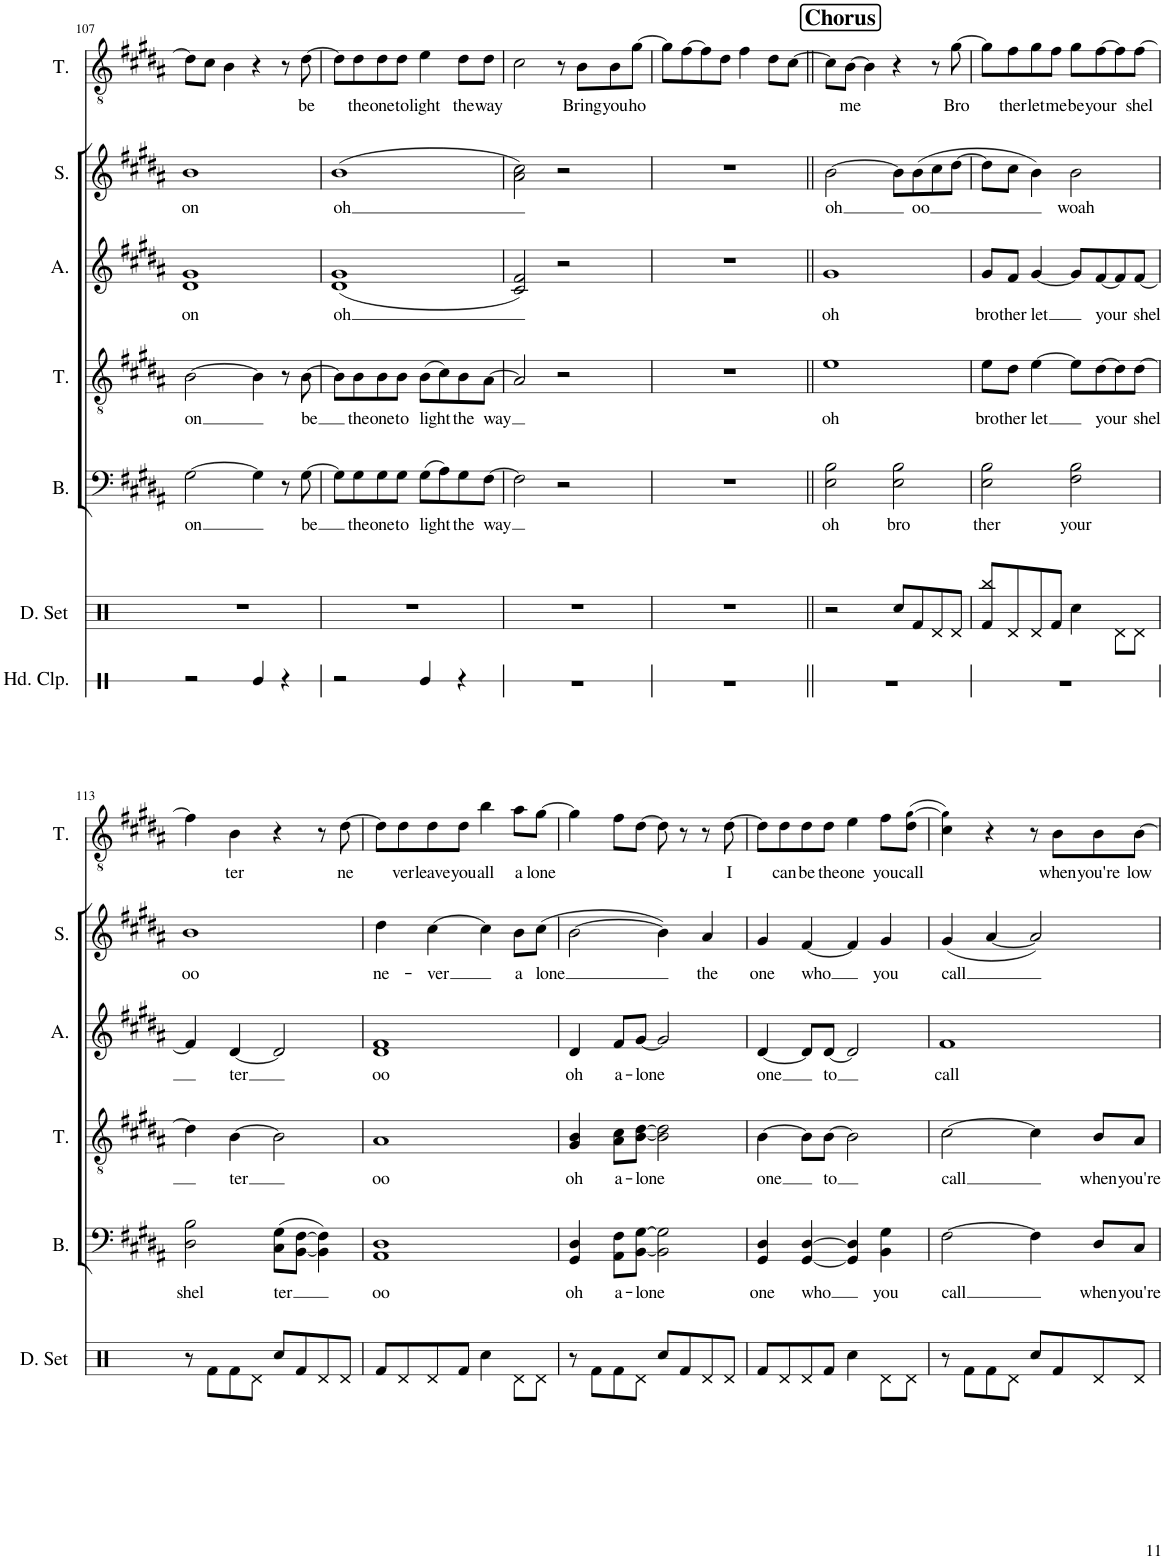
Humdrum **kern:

**kern	**text	**kern	**text	**kern	**text	**kern	**text	**kern	**text
*part5	*part5	*part4	*part4	*part3	*part3	*part2	*part2	*part1	*part1
*staff5	*staff5	*staff4	*staff4	*staff3	*staff3	*staff2	*staff2	*staff1	*staff1
*I"Bass	*	*I"Tenor	*	*I"Alto	*	*I"Soprano	*	*I"Solo	*
*I'B.	*	*I'T.	*	*I'A.	*	*I'S.	*	*	*
!!LO:PB:g=z
*clefF4	*	*clefGv2	*	*clefG2	*	*clefG2	*	*clefGv2	*
*k[f#c#g#d#a#]	*	*k[f#c#g#d#a#]	*	*k[f#c#g#d#a#]	*	*k[f#c#g#d#a#]	*	*k[f#c#g#d#a#]	*
*M2/2	*	*M2/2	*	*M2/2	*	*M2/2	*	*M2/2	*
=107	=107	=107	=107	=107	=107	=107	=107	=107	=107
!	!LO:LY:b	!	!LO:LY:b	!	!LO:LY:b	!	!LO:LY:b	!	!
[2G#\	on	[2B\	on	1d# 1g#	on	1b	on	8d#\L]	.
.	.	.	.	.	.	.	.	8c#\J	.
.	.	.	.	.	.	.	.	4B\	.
4G#\]	.	4B\]	.	.	.	.	.	4r	.
8r	.	8r	.	.	.	.	.	8r	.
!	!LO:LY:b	!	!LO:LY:b	!	!	!	!	!	!LO:LY:b
[8G#\	be	[8B\	be	.	.	.	.	[8d#\	be
=108	=108	=108	=108	=108	=108	=108	=108	=108	=108
!	!	!	!	!	!LO:LY:b	!	!LO:LY:b	!	!
8G#\L]	.	8B\L]	.	(1d# 1g#	oh	(1b	oh	8d#\L]	.
!	!LO:LY:b	!	!LO:LY:b	!	!	!	!	!	!LO:LY:b
8G#\	the	8B\	the	.	.	.	.	8d#\	the
!	!LO:LY:b	!	!LO:LY:b	!	!	!	!	!	!LO:LY:b
8G#\	one	8B\	one	.	.	.	.	8d#\	one
!	!LO:LY:b	!	!LO:LY:b	!	!	!	!	!	!LO:LY:b
8G#\J	to	8B\J	to	.	.	.	.	8d#\J	to
!	!LO:LY:b	!	!LO:LY:b	!	!	!	!	!	!LO:LY:b
(8G#\L	light	(8B\L	light	.	.	.	.	4e\	light
8A#\)	.	8c#\)	.	.	.	.	.	.	.
!	!LO:LY:b	!	!LO:LY:b	!	!	!	!	!	!LO:LY:b
8G#\	the	8B\	the	.	.	.	.	8d#\L	the
!	!LO:LY:b	!	!LO:LY:b	!	!	!	!	!	!LO:LY:b
[8F#\J	way	[8A#\J	way	.	.	.	.	8d#\J	way
=109	=109	=109	=109	=109	=109	=109	=109	=109	=109
2F#\]	.	2A#/]	.	2c#/ 2f#/)	.	2a#\ 2cc#\)	.	2c#\	.
2r	.	2r	.	2r	.	2r	.	8r	.
!	!	!	!	!	!	!	!	!	!LO:LY:b
.	.	.	.	.	.	.	.	8B\L	Bring
!	!	!	!	!	!	!	!	!	!LO:LY:b
.	.	.	.	.	.	.	.	8B\	you
!	!	!	!	!	!	!	!	!	!LO:LY:b
.	.	.	.	.	.	.	.	[8g#\J	ho
=110	=110	=110	=110	=110	=110	=110	=110	=110	=110
1r	.	1r	.	1r	.	1r	.	8g#\L]	.
.	.	.	.	.	.	.	.	[8f#\	.
.	.	.	.	.	.	.	.	8f#\]	.
.	.	.	.	.	.	.	.	8d#\J	.
.	.	.	.	.	.	.	.	4f#\	.
.	.	.	.	.	.	.	.	8d#\L	.
.	.	.	.	.	.	.	.	[8c#\J	.
!!LO:REH:place=s1:a:B:cj:fs=14:t=Chorus
=111||	=111||	=111||	=111||	=111||	=111||	=111||	=111||	=111||	=111||
!	!LO:LY:b	!	!LO:LY:b	!	!LO:LY:b	!	!LO:LY:b	!	!
2E\ 2B\	oh	1e	oh	1g#	oh	[2b\	oh	8c#\L]	.
!	!	!	!	!	!	!	!	!	!LO:LY:b
.	.	.	.	.	.	.	.	[8B\J	me
.	.	.	.	.	.	.	.	4B\]	.
!	!LO:LY:b	!	!	!	!	!	!	!	!
2E\ 2B\	bro	.	.	.	.	8b\L]	.	4r	.
!	!	!	!	!	!	!	!LO:LY:b	!	!
.	.	.	.	.	.	(8b\	oo	.	.
.	.	.	.	.	.	8cc#\	.	8r	.
!	!	!	!	!	!	!	!	!	!LO:LY:b
.	.	.	.	.	.	[8dd#\J	.	[8g#\	Bro
=112	=112	=112	=112	=112	=112	=112	=112	=112	=112
!	!LO:LY:b	!	!LO:LY:b	!	!LO:LY:b	!	!	!	!
2E\ 2B\	ther	8e\L	bro	8g#/L	bro	8dd#\L]	.	8g#\L]	.
!	!	!	!LO:LY:b	!	!LO:LY:b	!	!	!	!LO:LY:b
.	.	8d#\J	ther	8f#/J	ther	8cc#\J	.	8f#\	ther
!	!	!	!LO:LY:b	!	!LO:LY:b	!	!	!	!LO:LY:b
.	.	[4e\	let	[4g#/	let	4b\)	.	8g#\	let
!	!	!	!	!	!	!	!	!	!LO:LY:b
.	.	.	.	.	.	.	.	8f#\J	me
!	!LO:LY:b	!	!	!	!	!	!LO:LY:b	!	!LO:LY:b
2F#\ 2B\	your	8e\L]	.	8g#/L]	.	2b\	woah	8g#\L	be
!	!	!	!LO:LY:b	!	!LO:LY:b	!	!	!	!LO:LY:b
.	.	[8d#\	your	[8f#/	your	.	.	[8f#\	your
.	.	8d#\]	.	8f#/]	.	.	.	8f#\]	.
!	!	!	!LO:LY:b	!	!LO:LY:b	!	!	!	!LO:LY:b
.	.	[8d#\J	shel	[8f#/J	shel	.	.	[8f#\J	shel
!!LO:LB:g=z
=113	=113	=113	=113	=113	=113	=113	=113	=113	=113
!	!LO:LY:b	!	!	!	!	!	!LO:LY:b	!	!
2D#\ 2B\	shel	4d#\]	.	4f#/]	.	1b	oo	4f#\]	.
!	!	!	!LO:LY:b	!	!LO:LY:b	!	!	!	!LO:LY:b
.	.	[4B\	ter	[4d#/	ter	.	.	4B\	ter
!	!LO:LY:b	!	!	!	!	!	!	!	!
(8C#\ 8G#\L	ter	2B\]	.	2d#/]	.	.	.	4r	.
[8BB\ [8F#\J	.	.	.	.	.	.	.	.	.
4BB\] 4F#\])	.	.	.	.	.	.	.	8r	.
!	!	!	!	!	!	!	!	!	!LO:LY:b
.	.	.	.	.	.	.	.	[8d#\	ne
=114	=114	=114	=114	=114	=114	=114	=114	=114	=114
!	!LO:LY:b	!	!LO:LY:b	!	!LO:LY:b	!	!LO:LY:b	!	!
1AA# 1D#	oo	1A#	oo	1d# 1f#	oo	4dd#\	ne-	8d#\L]	.
!	!	!	!	!	!	!	!	!	!LO:LY:b
.	.	.	.	.	.	.	.	8d#\	ver
!	!	!	!	!	!	!	!LO:LY:b	!	!LO:LY:b
.	.	.	.	.	.	[4cc#\	-ver	8d#\	leave
!	!	!	!	!	!	!	!	!	!LO:LY:b
.	.	.	.	.	.	.	.	8d#\J	you
!	!	!	!	!	!	!	!	!	!LO:LY:b
.	.	.	.	.	.	4cc#\]	.	4b\	all
!	!	!	!	!	!	!	!LO:LY:b	!	!LO:LY:b
.	.	.	.	.	.	8b\L	a	8a#\L	a
!	!	!	!	!	!	!	!LO:LY:b	!	!LO:LY:b
.	.	.	.	.	.	(8cc#\J	lone	[8g#\J	lone
=115	=115	=115	=115	=115	=115	=115	=115	=115	=115
!	!LO:LY:b	!	!LO:LY:b	!	!LO:LY:b	!	!	!	!
4GG#/ 4D#/	oh	4G#/ 4B/	oh	4d#/	oh	[2b\	.	4g#\]	.
!	!LO:LY:b	!	!LO:LY:b	!	!LO:LY:b	!	!	!	!
8AA#\ 8F#\L	a-	8A#\ 8c#\L	a-	8f#/L	a-	.	.	8f#\L	.
!	!LO:LY:b	!	!LO:LY:b	!	!LO:LY:b	!	!	!	!
[8BB\ [8G#\J	-lone	[8B\ [8d#\J	-lone	[8g#/J	-lone	.	.	[8d#\J	.
2BB\] 2G#\]	.	2B\] 2d#\]	.	2g#/]	.	4b\])	.	8d#\]	.
.	.	.	.	.	.	.	.	8r	.
!	!	!	!	!	!	!	!LO:LY:b	!	!
.	.	.	.	.	.	4a#/	the	8r	.
!	!	!	!	!	!	!	!	!	!LO:LY:b
.	.	.	.	.	.	.	.	[8d#\	I
=116	=116	=116	=116	=116	=116	=116	=116	=116	=116
!	!LO:LY:b	!	!LO:LY:b	!	!LO:LY:b	!	!LO:LY:b	!	!
4GG#/ 4D#/	one	[4B\	one	[4d#/	one	4g#/	one	8d#\L]	.
!	!	!	!	!	!	!	!	!	!LO:LY:b
.	.	.	.	.	.	.	.	8d#\	can
!	!LO:LY:b	!	!	!	!	!	!LO:LY:b	!	!LO:LY:b
[4GG#/ [4D#/	who	8B\L]	.	8d#/L]	.	[4f#/	who	8d#\	be
!	!	!	!LO:LY:b	!	!LO:LY:b	!	!	!	!LO:LY:b
.	.	[8B\J	to	[8d#/J	to	.	.	8d#\J	the
!	!	!	!	!	!	!	!	!	!LO:LY:b
4GG#/] 4D#/]	.	2B\]	.	2d#/]	.	4f#/]	.	4e\	one
!	!LO:LY:b	!	!	!	!	!	!LO:LY:b	!	!LO:LY:b
4BB\ 4G#\	you	.	.	.	.	4g#/	you	8f#\L	you
!	!	!	!	!	!	!	!	!	!LO:LY:b
.	.	.	.	.	.	.	.	(8d#\ [8g#!\J	call
=117	=117	=117	=117	=117	=117	=117	=117	=117	=117
!	!LO:LY:b	!	!LO:LY:b	!	!LO:LY:b	!	!LO:LY:b	!	!
[2F#\	call	[2c#\	call	1f#	call	(4g#/	call	4c#\ 4g#!\])	.
.	.	.	.	.	.	[4a#/	.	4r	.
4F#\]	.	4c#\]	.	.	.	2a#/])	.	8r	.
!	!	!	!	!	!	!	!	!	!LO:LY:b
.	.	.	.	.	.	.	.	8B\L	when
!	!LO:LY:b	!	!LO:LY:b	!	!	!	!	!	!LO:LY:b
8D#/L	when	8B/L	when	.	.	.	.	8B\	you're
!	!LO:LY:b	!	!LO:LY:b	!	!	!	!	!	!LO:LY:b
8C#/J	you're	8A#/J	you're	.	.	.	.	[8B\J	low
=	=	=	=	=	=	=	=	=	=
*-	*-	*-	*-	*-	*-	*-	*-	*-	*-
